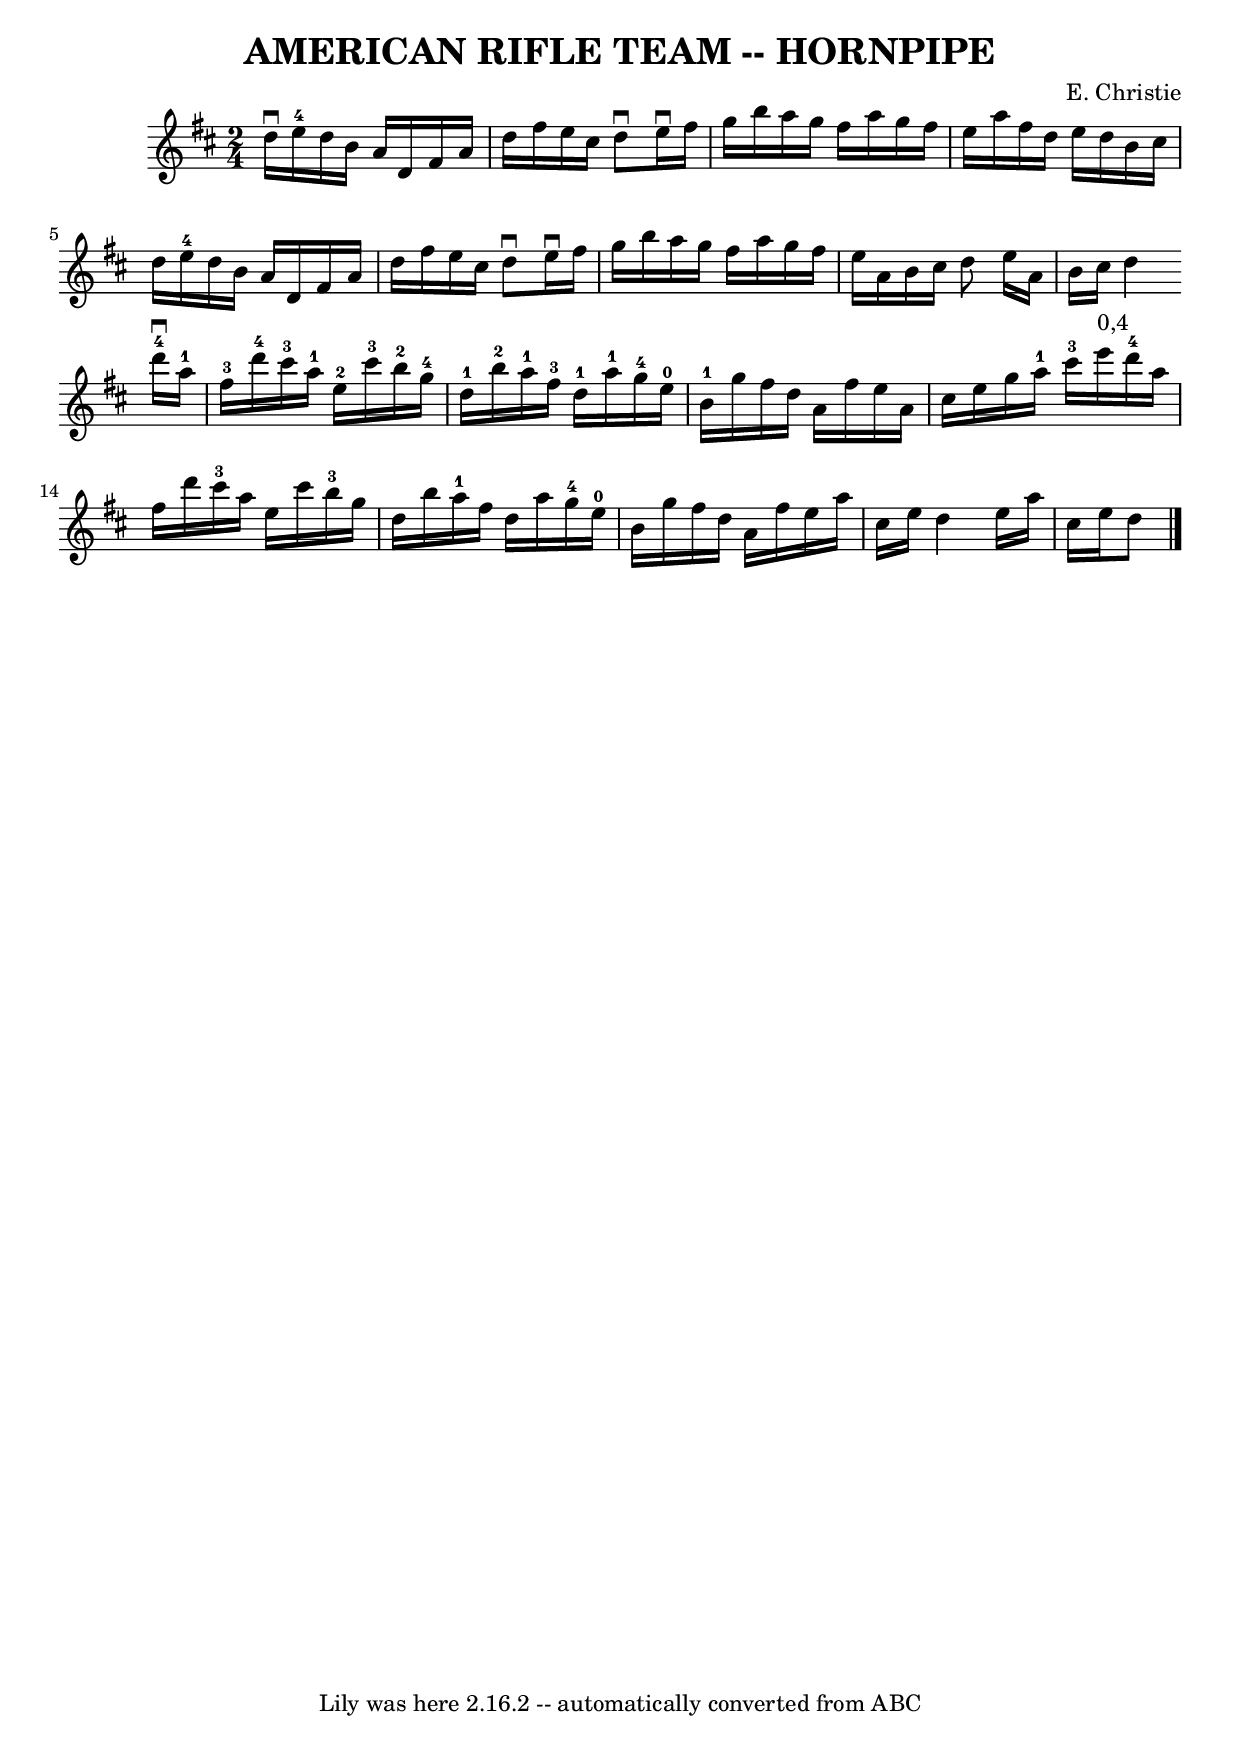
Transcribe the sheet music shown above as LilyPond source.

\version "2.16.2"
\include "Mammoth.ily"
\header {
  %% book = "Ryan's Mammoth Collection of Fiddle Tunes"
  composer = "E. Christie"
  crossRefNumber = "1"
  footnotes = ""
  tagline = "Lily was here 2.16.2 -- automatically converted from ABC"
  title = "AMERICAN RIFLE TEAM -- HORNPIPE"

}
voicedefault =  {


  \time 2/4 
  \key d \major
				% %staffsep 55
  |
  d''16^\downbow e''16-4 d''16 b'16 a'16 d'16    
  fis'16 a'16    |
  d''16 fis''16 e''16 cis''16 d''8 ^\downbow e''16^\downbow fis''16    |
  g''16 b''16 a''16    
  g''16 fis''16 a''16 g''16 fis''16    |
  e''16 a''16    
  fis''16 d''16 e''16 d''16 b'16 cis''16    |
  |
  
  d''16 e''16-4 d''16 b'16 a'16 d'16 fis'16 a'16    
  |
  d''16 fis''16 e''16 cis''16 d''8^\downbow e''16 ^\downbow fis''16    |
  g''16 b''16 a''16 g''16 fis''16   
  a''16 g''16 fis''16    |
  e''16 a'16 b'16 cis''16    
  d''8    \bar ":|" e''16 a'16 b'16 cis''16 d''4    \bar "|."     
  \bar "|:" d'''16-4^\downbow a''16-1 fis''16-3 d'''16-4    
  cis'''16-3 a''16-1 e''16-2 cis'''16-3       |
  
  b''16-2 g''16-4 d''16-1 b''16-2 a''16-1 fis''16-3 
  d''16-1 a''16-1       |
  g''16-4 e''16-0 b'16 
  -1 g''16 fis''16 d''16 a'16 fis''16    |
  e''16 a'16 
  cis''16 e''16 g''16 a''16-1 cis'''16-3 e'''16^"0,4"   
  |
  |
  d'''16-4 a''16 fis''16 d'''16      
  cis'''16-3 a''16 e''16 cis'''16    |
  b''16-3 g''16   
  d''16 b''16 a''16-1 fis''16 d''16 a''16        |
  
  g''16-4 e''16-0 b'16 g''16 fis''16 d''16 a'16 fis''16  
  |
  e''16 a''16 cis''16 e''16 d''4    \bar ":|" e''16    
  a''16 cis''16 e''16 d''8    \bar "|."   

}

\score{
  <<

    \context Staff="default"
    {
      \voicedefault 
      
    }

  >>
  \layout {
    
  }
  \midi {
  }

}
